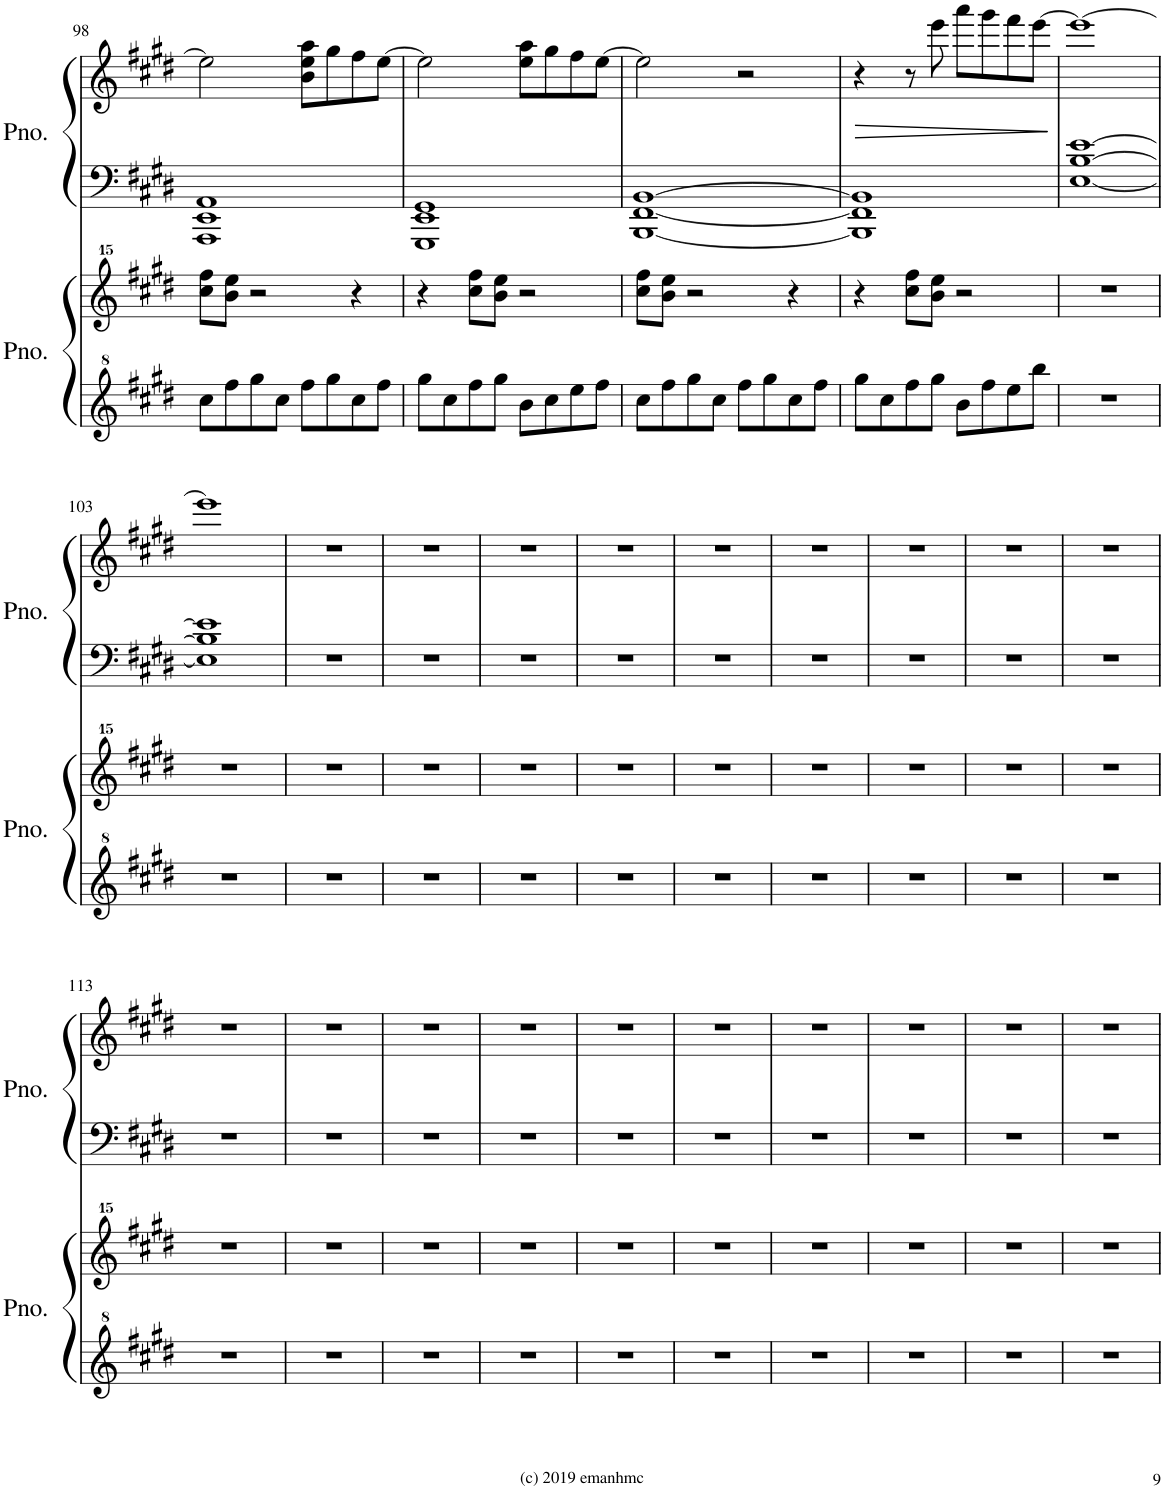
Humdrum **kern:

**kern	**kern	**kern	**kern	**dynam
*part2	*part2	*part1	*part1	*part1
*staff4	*staff3	*staff2	*staff1	*staff1/2
*I"Grand Piano	*	*I"Piano	*	*
*I'Pno.	*	*I'Pno.	*	*
!!LO:PB:g=z
*clefG^2	*clefG^^2	*clefF4	*clefG2	*
*k[f#c#g#d#]	*k[f#c#g#d#]	*k[f#c#g#d#]	*k[f#c#g#d#]	*
*M4/4	*M4/4	*M4/4	*M4/4	*
*met(c)	*met(c)	*met(c)	*met(c)	*
=98	=98	=98	=98	=98
8ccc#\L	8cccc#\ 8ffff#\L	1AAA 1EE 1AA	2ee\]	.
8fff#\	8bbb\ 8eeee\J	.	.	.
8ggg#\	2r	.	.	.
8ccc#\J	.	.	.	.
8fff#\L	.	.	8b\ 8ee\ 8aa\L	.
8ggg#\	.	.	8gg#\	.
8ccc#\	4r	.	8ff#\	.
8fff#\J	.	.	[8ee\J	.
=99	=99	=99	=99	=99
8ggg#\L	4r	1GGG# 1EE 1GG#	2ee\]	.
8ccc#\	.	.	.	.
8fff#\	8cccc#\ 8ffff#\L	.	.	.
8ggg#\J	8bbb\ 8eeee\J	.	.	.
8bb\L	2r	.	8ee\ 8aa\L	.
8ccc#\	.	.	8gg#\	.
8eee\	.	.	8ff#\	.
8fff#\J	.	.	[8ee\J	.
=100	=100	=100	=100	=100
8ccc#\L	8cccc#\ 8ffff#\L	[1BBB [1FF# [1BB	2ee\]	.
8fff#\	8bbb\ 8eeee\J	.	.	.
8ggg#\	2r	.	.	.
8ccc#\J	.	.	.	.
8fff#\L	.	.	2r	.
8ggg#\	.	.	.	.
8ccc#\	4r	.	.	.
8fff#\J	.	.	.	.
=101	=101	=101	=101	=101
!	!	!	!	!LO:HP:b
8ggg#\L	4r	1BBB] 1FF#] 1BB]	4r	>
8ccc#\	.	.	.	.
8fff#\	8cccc#\ 8ffff#\L	.	8r	.
8ggg#\J	8bbb\ 8eeee\J	.	8eee\	.
8bb\L	2r	.	8aaa\L	.
8fff#\	.	.	8ggg#\	.
8eee\	.	.	8fff#\	.
8bbb\J	.	.	[8eee\J	.
.	.	.	.	]
=102	=102	=102	=102	=102
1r	1r	[1E [1B [1e	1eee_	.
!!LO:LB:g=z
=103	=103	=103	=103	=103
1r	1r	1E] 1B] 1e]	1eee]	.
=104	=104	=104	=104	=104
1r	1r	1r	1r	.
=105	=105	=105	=105	=105
1r	1r	1r	1r	.
=106	=106	=106	=106	=106
1r	1r	1r	1r	.
=107	=107	=107	=107	=107
1r	1r	1r	1r	.
=108	=108	=108	=108	=108
1r	1r	1r	1r	.
=109	=109	=109	=109	=109
1r	1r	1r	1r	.
=110	=110	=110	=110	=110
1r	1r	1r	1r	.
=111	=111	=111	=111	=111
1r	1r	1r	1r	.
=112	=112	=112	=112	=112
1r	1r	1r	1r	.
!!LO:LB:g=z
=113	=113	=113	=113	=113
1r	1r	1r	1r	.
=114	=114	=114	=114	=114
1r	1r	1r	1r	.
=115	=115	=115	=115	=115
1r	1r	1r	1r	.
=116	=116	=116	=116	=116
1r	1r	1r	1r	.
=117	=117	=117	=117	=117
1r	1r	1r	1r	.
=118	=118	=118	=118	=118
1r	1r	1r	1r	.
=119	=119	=119	=119	=119
1r	1r	1r	1r	.
=120	=120	=120	=120	=120
1r	1r	1r	1r	.
=121	=121	=121	=121	=121
1r	1r	1r	1r	.
=122	=122	=122	=122	=122
1r	1r	1r	1r	.
=	=	=	=	=
*-	*-	*-	*-	*-
